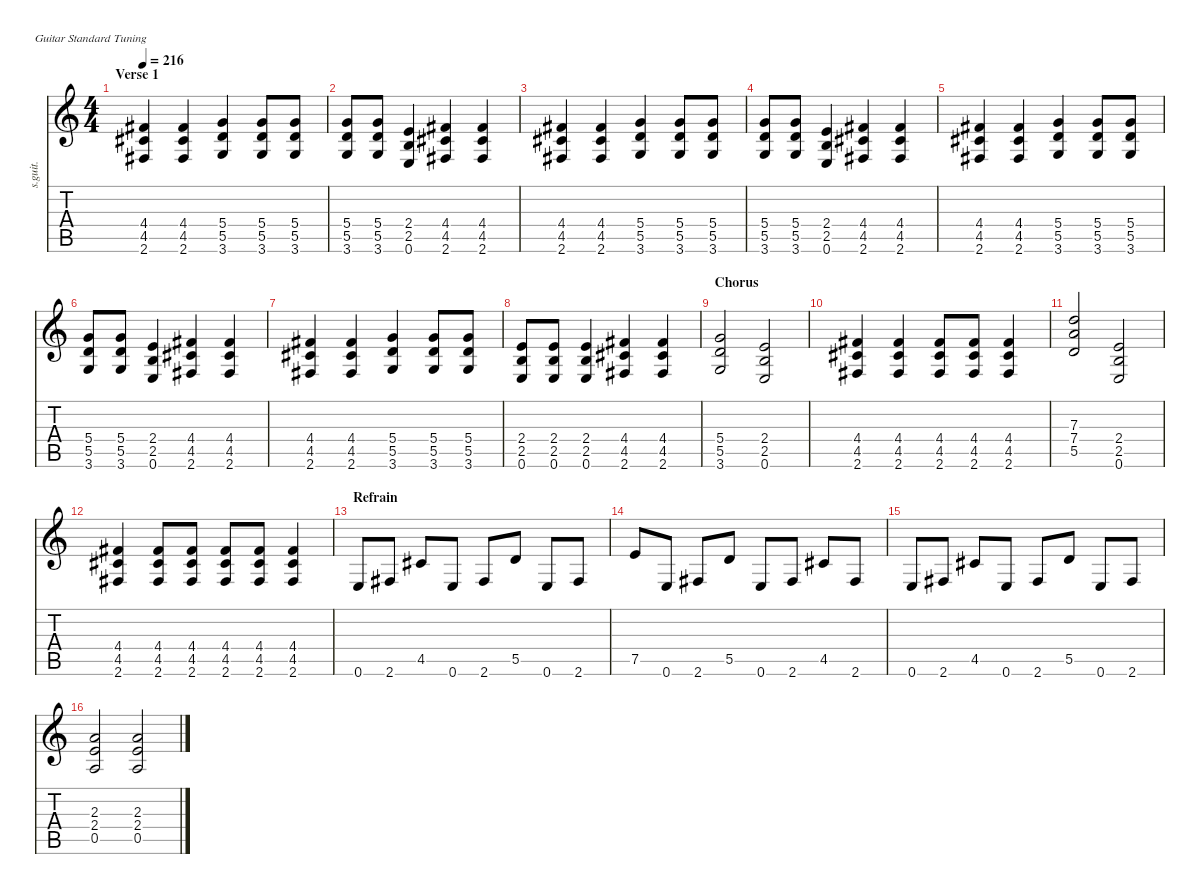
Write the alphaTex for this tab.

\defaultSystemsLayout 4
\hideDynamics
\bracketExtendMode nobrackets
\track ("Wayne Gretsky | Rhythm Guitar" "s.guit.") {instrument distortionguitar}
\staff {score tabs}
\tuning (E4 B3 G3 D3 A2 E2)
\ts (4 4)
\section ("" "Verse 1")
\tempo 216
\clef g2
\ks c
(4.4{acc #} 4.5{acc #} 2.6{acc #}).4{dy f} (4.4{acc #} 4.5{acc #} 2.6{acc #}).4 (5.4 5.5 3.6).4 (5.4 5.5 3.6).8 (5.4 5.5 3.6).8 |
(5.4 5.5 3.6).8 (5.4 5.5 3.6).8 (2.4 2.5 0.6).4 (4.4{acc #} 4.5{acc #} 2.6{acc #}).4 (4.4{acc #} 4.5{acc #} 2.6{acc #}).4 |
(4.4{acc #} 4.5{acc #} 2.6{acc #}).4 (4.4{acc #} 4.5{acc #} 2.6{acc #}).4 (5.4 5.5 3.6).4 (5.4 5.5 3.6).8 (5.4 5.5 3.6).8 |
(5.4 5.5 3.6).8 (5.4 5.5 3.6).8 (2.4 2.5 0.6).4 (4.4{acc #} 4.5{acc #} 2.6{acc #}).4 (4.4{acc #} 4.5{acc #} 2.6{acc #}).4 |
(4.4{acc #} 4.5{acc #} 2.6{acc #}).4 (4.4{acc #} 4.5{acc #} 2.6{acc #}).4 (5.4 5.5 3.6).4 (5.4 5.5 3.6).8 (5.4 5.5 3.6).8 |
(5.4 5.5 3.6).8 (5.4 5.5 3.6).8 (2.4 2.5 0.6).4 (4.4{acc #} 4.5{acc #} 2.6{acc #}).4 (4.4{acc #} 4.5{acc #} 2.6{acc #}).4 |
(4.4{acc #} 4.5{acc #} 2.6{acc #}).4 (4.4{acc #} 4.5{acc #} 2.6{acc #}).4 (5.4 5.5 3.6).4 (5.4 5.5 3.6).8 (5.4 5.5 3.6).8 |
(2.4 2.5 0.6).8 (2.4 2.5 0.6).8 (2.4 2.5 0.6).4 (4.4{acc #} 4.5{acc #} 2.6{acc #}).4 (4.4{acc #} 4.5{acc #} 2.6{acc #}).4 |
\section ("" "Chorus")
(5.4 5.5 3.6).2 (2.4 2.5 0.6).2 |
(4.4{acc #} 4.5{acc #} 2.6{acc #}).4 (4.4{acc #} 4.5{acc #} 2.6{acc #}).4 (4.4{acc #} 4.5{acc #} 2.6{acc #}).8 (4.4{acc #} 4.5{acc #} 2.6{acc #}).8 (4.4{acc #} 4.5{acc #} 2.6{acc #}).4 |
(7.3 7.4 5.5).2 (2.4 2.5 0.6).2 |
(4.4{acc #} 4.5{acc #} 2.6{acc #}).4 (4.4{acc #} 4.5{acc #} 2.6{acc #}).8 (4.4{acc #} 4.5{acc #} 2.6{acc #}).8 (4.4{acc #} 4.5{acc #} 2.6{acc #}).8 (4.4{acc #} 4.5{acc #} 2.6{acc #}).8 (4.4{acc #} 4.5{acc #} 2.6{acc #}).4 |
\section ("" "Refrain")
0.6.8 2.6{acc #}.8 4.5{acc #}.8 0.6.8 2.6{acc #}.8 5.5.8 0.6.8 2.6{acc #}.8 |
7.5.8 0.6.8 2.6{acc #}.8 5.5.8 0.6.8 2.6{acc #}.8 4.5{acc #}.8 2.6{acc #}.8 |
0.6.8 2.6{acc #}.8 4.5{acc #}.8 0.6.8 2.6{acc #}.8 5.5.8 0.6.8 2.6{acc #}.8 |
(2.3 2.4 0.5).2 (2.3 2.4 0.5).2
